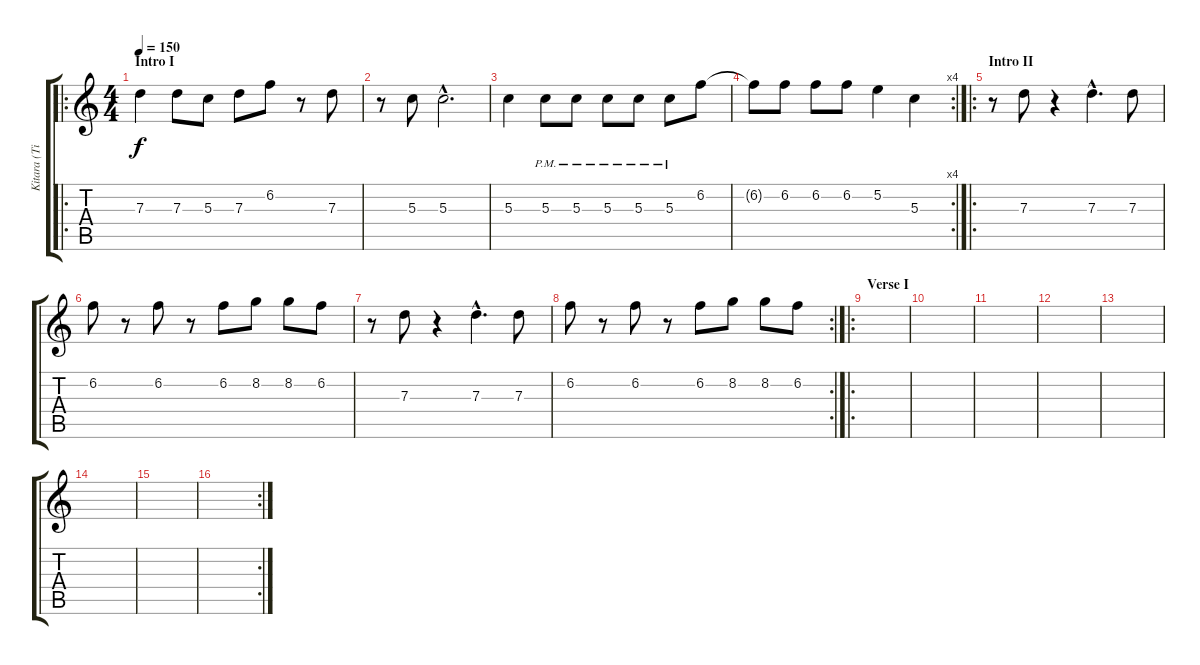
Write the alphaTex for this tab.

\track ("Kitara (Timo Rautiainen)" "Kitara (Ti") {instrument distortionguitar}
\staff {score tabs}
\tuning (E4 B3 G3 D3 A2 E2) {hide}
\ro
\ts (4 4)
\section ("" "Intro I")
\tempo 150
\clef g2
\ks c
7.3.4{dy f instrument distortionguitar} 7.3.8 5.3.8 7.3.8 6.2.8 r.8 7.3.8 |
r.8 5.3.8 5.3{hac}.2{d} |
5.3.4 5.3{pm}.8 5.3{pm}.8 5.3{pm}.8 5.3{pm}.8 5.3{pm}.8 6.2.8 |
\rc 4
6.2{t}.8 6.2.8 6.2.8 6.2.8 5.2.4 5.3.4 |
\ro
\section ("" "Intro II")
r.8 7.3.8 r.4 7.3{hac}.4{d} 7.3.8 |
6.2.8 r.8 6.2.8 r.8 6.2.8 8.2.8 8.2.8 6.2.8 |
r.8 7.3.8 r.4 7.3{hac}.4{d} 7.3.8 |
\rc 2
6.2.8 r.8 6.2.8 r.8 6.2.8 8.2.8 8.2.8 6.2.8 |
\ro
\section ("" "Verse I")
|
|
|
|
|
|
|
\rc 2
